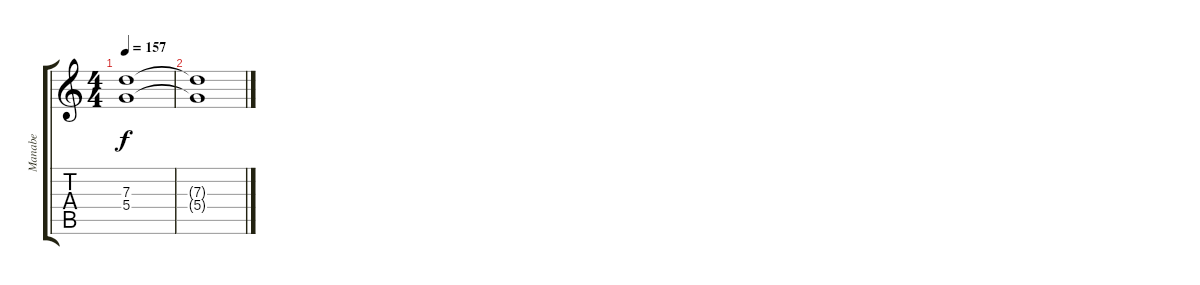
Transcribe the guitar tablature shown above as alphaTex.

\track ("Manabe" "Manabe") {instrument overdrivenguitar}
\staff {score tabs}
\tuning (E4 B3 G3 D3 A2 E2) {hide}
\ts (4 4)
\tempo 157
\clef g2
\ks c
(7.3 5.4).1{dy f} |
(7.3{t} 5.4{t}).1
